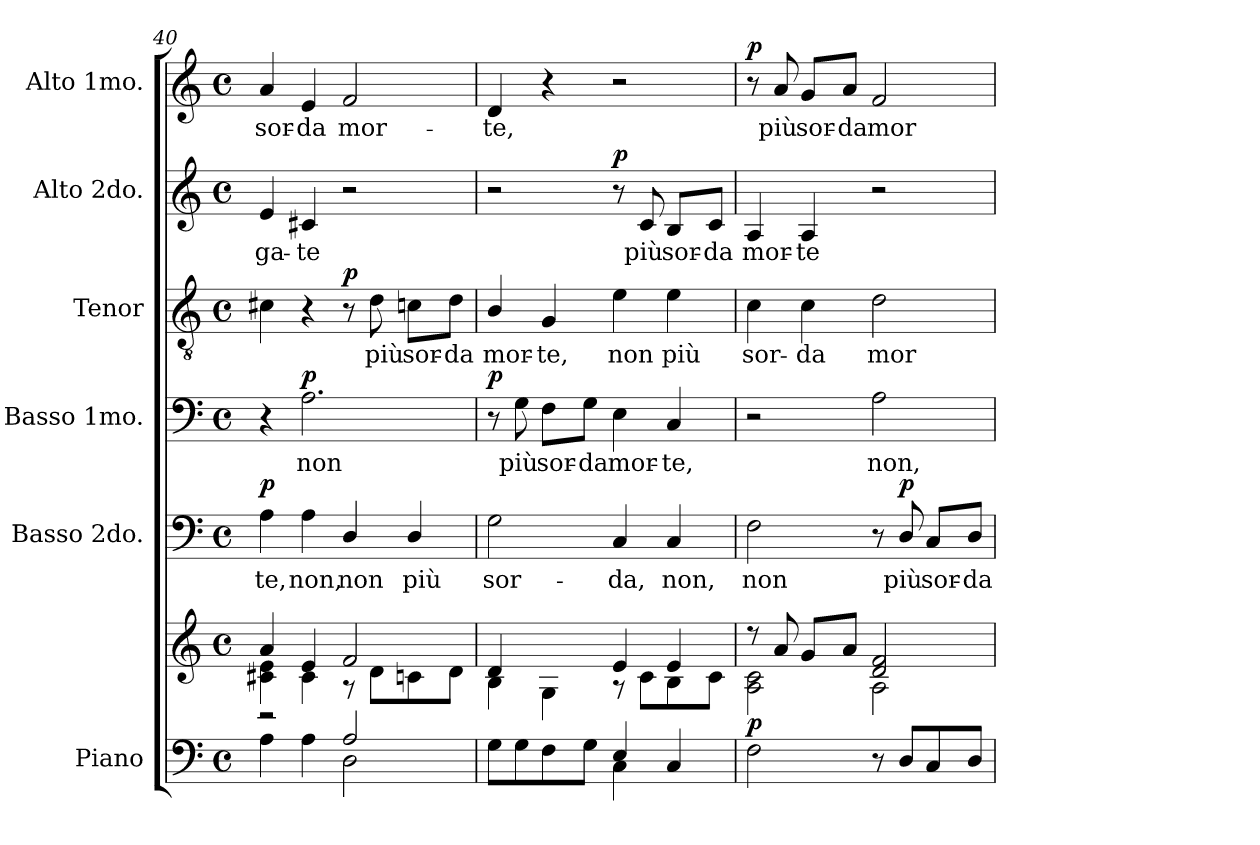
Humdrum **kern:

**kern	**kern	**dynam	**kern	**text	**dynam	**kern	**text	**dynam	**kern	**text	**dynam	**kern	**text	**dynam	**kern	**text	**dynam
*part6	*part6	*part6	*part5	*part5	*part5	*part4	*part4	*part4	*part3	*part3	*part3	*part2	*part2	*part2	*part1	*part1	*part1
*staff7	*staff6	*staff6/7	*staff5	*staff5	*staff5	*staff4	*staff4	*staff4	*staff3	*staff3	*staff3	*staff2	*staff2	*staff2	*staff1	*staff1	*staff1
*I"Piano	*	*	*I"Basso 2do.	*	*	*I"Basso 1mo.	*	*	*I"Tenor	*	*	*I"Alto 2do.	*	*	*I"Alto 1mo.	*	*
*I'Pno.	*	*	*I'B.	*	*	*I'B.	*	*	*I'T.	*	*	*I'A.	*	*	*I'A.	*	*
*clefF4	*clefG2	*	*clefF4	*	*	*clefF4	*	*	*clefGv2	*	*	*clefG2	*	*	*clefG2	*	*
*	*	*	*	*	*	*	*	*	*ITrd7c12	*	*	*	*	*	*	*	*
*k[]	*k[]	*	*k[]	*	*	*k[]	*	*	*k[]	*	*	*k[]	*	*	*k[]	*	*
*C:	*C:	*	*C:	*	*	*C:	*	*	*C:	*	*	*C:	*	*	*C:	*	*
*M4/4	*M4/4	*	*M4/4	*	*	*M4/4	*	*	*M4/4	*	*	*M4/4	*	*	*M4/4	*	*
*met(c)	*met(c)	*	*met(c)	*	*	*met(c)	*	*	*met(c)	*	*	*met(c)	*	*	*met(c)	*	*
=40	=40	=40	=40	=40	=40	=40	=40	=40	=40	=40	=40	=40	=40	=40	=40	=40	=40
*^	*^	*	*	*	*	*	*	*	*	*	*	*	*	*	*	*	*
!	!	!	!	!	!	!LO:LY:b:color=#000000	!	!	!	!	!	!	!	!	!	!	!	!	!
!	!	!	!	!	!	!	!	!	!	!	!	!	!	!	!LO:LY:b:color=#000000	!	!	!	!
!	!	!	!	!	!	!	!	!	!	!	!	!	!	!	!	!	!	!LO:LY:b:color=#000000	!
2r	4Ai\	4ai/	4c#Xi\ 4ei	.	4Ai\	-te,	p	4r	.	.	4C#Xi\	.	.	4ei/	-ga-	.	4ai/	sor-	.
!	!	!	!	!	!	!LO:LY:b:color=#000000	!	!	!	!	!	!	!	!	!	!	!	!	!
!	!	!	!	!	!	!	!	!	!LO:LY:b:color=#000000	!	!	!	!	!	!	!	!	!	!
!	!	!	!	!	!	!	!	!	!	!	!	!	!	!	!LO:LY:b:color=#000000	!	!	!	!
!	!	!	!	!	!	!	!	!	!	!	!	!	!	!	!	!	!	!LO:LY:b:color=#000000	!
.	4Ai\	4ei/	4c#i\	.	4Ai\	non,	.	2.Ai\	non	p	4r	.	.	4c#Xi/	-te	.	4ei/	-da	.
!	!	!	!	!	!	!LO:LY:b:color=#000000	!	!	!	!	!	!	!	!	!	!	!	!	!
!	!	!	!	!	!	!	!	!	!	!	!	!	!	!	!	!	!	!LO:LY:b:color=#000000	!
2Ai/	2Di\	2fi/	8r	.	4Di/	non	.	.	.	.	8r	.	p	2r	.	.	2fi/	mor-	.
!	!	!	!	!	!	!	!	!	!	!	!	!LO:LY:b:color=#000000	!	!	!	!	!	!	!
.	.	.	8di\L	.	.	.	.	.	.	.	8Di\	più	.	.	.	.	.	.	.
!	!	!	!	!	!	!LO:LY:b:color=#000000	!	!	!	!	!	!	!	!	!	!	!	!	!
!	!	!	!	!	!	!	!	!	!	!	!	!LO:LY:b:color=#000000	!	!	!	!	!	!	!
.	.	.	8cni\	.	4Di/	più	.	.	.	.	8Cni\L	sor-	.	.	.	.	.	.	.
!	!	!	!	!	!	!	!	!	!	!	!	!LO:LY:b:color=#000000	!	!	!	!	!	!	!
.	.	.	8di\J	.	.	.	.	.	.	.	8Di\J	-da	.	.	.	.	.	.	.
=41	=41	=41	=41	=41	=41	=41	=41	=41	=41	=41	=41	=41	=41	=41	=41	=41	=41	=41	=41
!	!	!	!	!	!	!LO:LY:b:color=#000000	!	!	!	!	!	!	!	!	!	!	!	!	!
!	!	!	!	!	!	!	!	!	!	!	!	!LO:LY:b:color=#000000	!	!	!	!	!	!	!
!	!	!	!	!	!	!	!	!	!	!	!	!	!	!	!	!	!	!LO:LY:b:color=#000000	!
2ryy	8Gi\L	4di/	4Bi\	.	2Gi\	sor-	.	8r	.	p	4BBi/	mor-	.	2r	.	.	4di/	-te,	.
!	!	!	!	!	!	!	!	!	!LO:LY:b:color=#000000	!	!	!	!	!	!	!	!	!	!
.	8Gi\	.	.	.	.	.	.	8Gi\	più	.	.	.	.	.	.	.	.	.	.
!	!	!	!	!	!	!	!	!	!LO:LY:b:color=#000000	!	!	!	!	!	!	!	!	!	!
!	!	!	!	!	!	!	!	!	!	!	!	!LO:LY:b:color=#000000	!	!	!	!	!	!	!
.	8Fi\	4ryy	4Gi\	.	.	.	.	8Fi\L	sor-	.	4GGi/	-te,	.	.	.	.	4r	.	.
!	!	!	!	!	!	!	!	!	!LO:LY:b:color=#000000	!	!	!	!	!	!	!	!	!	!
.	8Gi\J	.	.	.	.	.	.	8Gi\J	-da	.	.	.	.	.	.	.	.	.	.
!	!	!	!	!	!	!LO:LY:b:color=#000000	!	!	!	!	!	!	!	!	!	!	!	!	!
!	!	!	!	!	!	!	!	!	!LO:LY:b:color=#000000	!	!	!	!	!	!	!	!	!	!
!	!	!	!	!	!	!	!	!	!	!	!	!LO:LY:b:color=#000000	!	!	!	!	!	!	!
4Ei/	4Ci\	4ei/	8r	.	4Ci/	-da,	.	4Ei\	mor-	.	4Ei\	non	.	8r	.	p	2r	.	.
!	!	!	!	!	!	!	!	!	!	!	!	!	!	!	!LO:LY:b:color=#000000	!	!	!	!
.	.	.	8ci\L	.	.	.	.	.	.	.	.	.	.	8ci/	più	.	.	.	.
!	!	!	!	!	!	!LO:LY:b:color=#000000	!	!	!	!	!	!	!	!	!	!	!	!	!
!	!	!	!	!	!	!	!	!	!LO:LY:b:color=#000000	!	!	!	!	!	!	!	!	!	!
!	!	!	!	!	!	!	!	!	!	!	!	!LO:LY:b:color=#000000	!	!	!	!	!	!	!
!	!	!	!	!	!	!	!	!	!	!	!	!	!	!	!LO:LY:b:color=#000000	!	!	!	!
4ryy	4Ci/	4ei/	8Bi\	.	4Ci/	non,	.	4Ci/	-te,	.	4Ei\	più	.	8Bi/L	sor-	.	.	.	.
!	!	!	!	!	!	!	!	!	!	!	!	!	!	!	!LO:LY:b:color=#000000	!	!	!	!
.	.	.	8ci\J	.	.	.	.	.	.	.	.	.	.	8ci/J	-da	.	.	.	.
*v	*v	*	*	*	*	*	*	*	*	*	*	*	*	*	*	*	*	*	*
!!LO:PB:g=z
=42	=42	=42	=42	=42	=42	=42	=42	=42	=42	=42	=42	=42	=42	=42	=42	=42	=42	=42
!	!	!	!	!	!LO:LY:b:color=#000000	!	!	!	!	!	!	!	!	!	!	!	!	!
!	!	!	!	!	!	!	!	!	!	!	!LO:LY:b:color=#000000	!	!	!	!	!	!	!
!	!	!	!	!	!	!	!	!	!	!	!	!	!	!LO:LY:b:color=#000000	!	!	!	!
2Fi\	8r	2Ai\ 2ci	p	2Fi\	non	.	2r	.	.	4Ci\	sor-	.	4Ai/	mor-	.	8r	.	p
!	!	!	!	!	!	!	!	!	!	!	!	!	!	!	!	!	!LO:LY:b:color=#000000	!
.	8ai/	.	.	.	.	.	.	.	.	.	.	.	.	.	.	8ai/	più	.
!	!	!	!	!	!	!	!	!	!	!	!LO:LY:b:color=#000000	!	!	!	!	!	!	!
!	!	!	!	!	!	!	!	!	!	!	!	!	!	!LO:LY:b:color=#000000	!	!	!	!
!	!	!	!	!	!	!	!	!	!	!	!	!	!	!	!	!	!LO:LY:b:color=#000000	!
.	8gi/L	.	.	.	.	.	.	.	.	4Ci\	-da	.	4Ai/	-te	.	8gi/L	sor-	.
!	!	!	!	!	!	!	!	!	!	!	!	!	!	!	!	!	!LO:LY:b:color=#000000	!
.	8ai/J	.	.	.	.	.	.	.	.	.	.	.	.	.	.	8ai/J	-da	.
!	!	!	!	!	!	!	!	!LO:LY:b:color=#000000	!	!	!	!	!	!	!	!	!	!
!	!	!	!	!	!	!	!	!	!	!	!LO:LY:b:color=#000000	!	!	!	!	!	!	!
!	!	!	!	!	!	!	!	!	!	!	!	!	!	!	!	!	!LO:LY:b:color=#000000	!
8r	2di/ 2fi	2Ai\	.	8r	.	.	2Ai\	non,	.	2Di\	mor-	.	2r	.	.	2fi/	mor-	.
!	!	!	!	!	!LO:LY:b:color=#000000	!	!	!	!	!	!	!	!	!	!	!	!	!
8Di/L	.	.	.	8Di/	più	p	.	.	.	.	.	.	.	.	.	.	.	.
!	!	!	!	!	!LO:LY:b:color=#000000	!	!	!	!	!	!	!	!	!	!	!	!	!
8Ci/	.	.	.	8Ci/L	sor-	.	.	.	.	.	.	.	.	.	.	.	.	.
!	!	!	!	!	!LO:LY:b:color=#000000	!	!	!	!	!	!	!	!	!	!	!	!	!
8Di/J	.	.	.	8Di/J	-da	.	.	.	.	.	.	.	.	.	.	.	.	.
*	*v	*v	*	*	*	*	*	*	*	*	*	*	*	*	*	*	*	*
=	=	=	=	=	=	=	=	=	=	=	=	=	=	=	=	=	=
*-	*-	*-	*-	*-	*-	*-	*-	*-	*-	*-	*-	*-	*-	*-	*-	*-	*-
